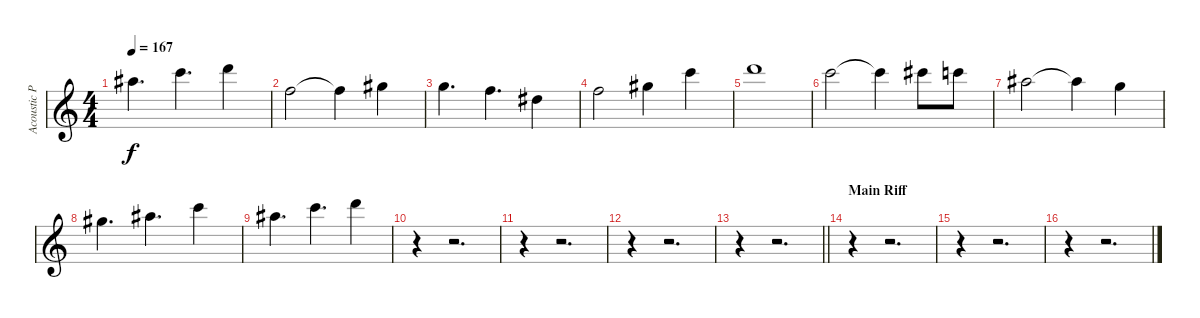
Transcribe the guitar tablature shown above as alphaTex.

\track ("Acoustic Piano (Staff 1)" "Acoustic P") {instrument acousticgrandpiano}
\staff {score}
\tuning (E4 B3 G3 D3 A2 E2 B1) {hide}
\ts (4 4)
\tempo 167
\clef g2
\ks c
18.1.4{d dy f} 20.1.4{d} 22.1.4 |
13.1.2 13.1{t}.4 16.1.4 |
15.1.4{d} 13.1.4{d} 11.1.4 |
13.1.2 16.1.4 20.1.4 |
22.1.1 |
20.1.2 20.1{t}.4 21.1.8 20.1.8 |
18.1.2 18.1{t}.4 15.1.4 |
16.1.4{d} 18.1.4{d} 20.1.4 |
18.1.4{d} 20.1.4{d} 22.1.4 |
r.4 r.2{d} |
r.4 r.2{d} |
r.4 r.2{d} |
\barLineRight lightlight
r.4 r.2{d} |
\section ("" "Main Riff")
r.4 r.2{d} |
r.4 r.2{d} |
r.4 r.2{d}
